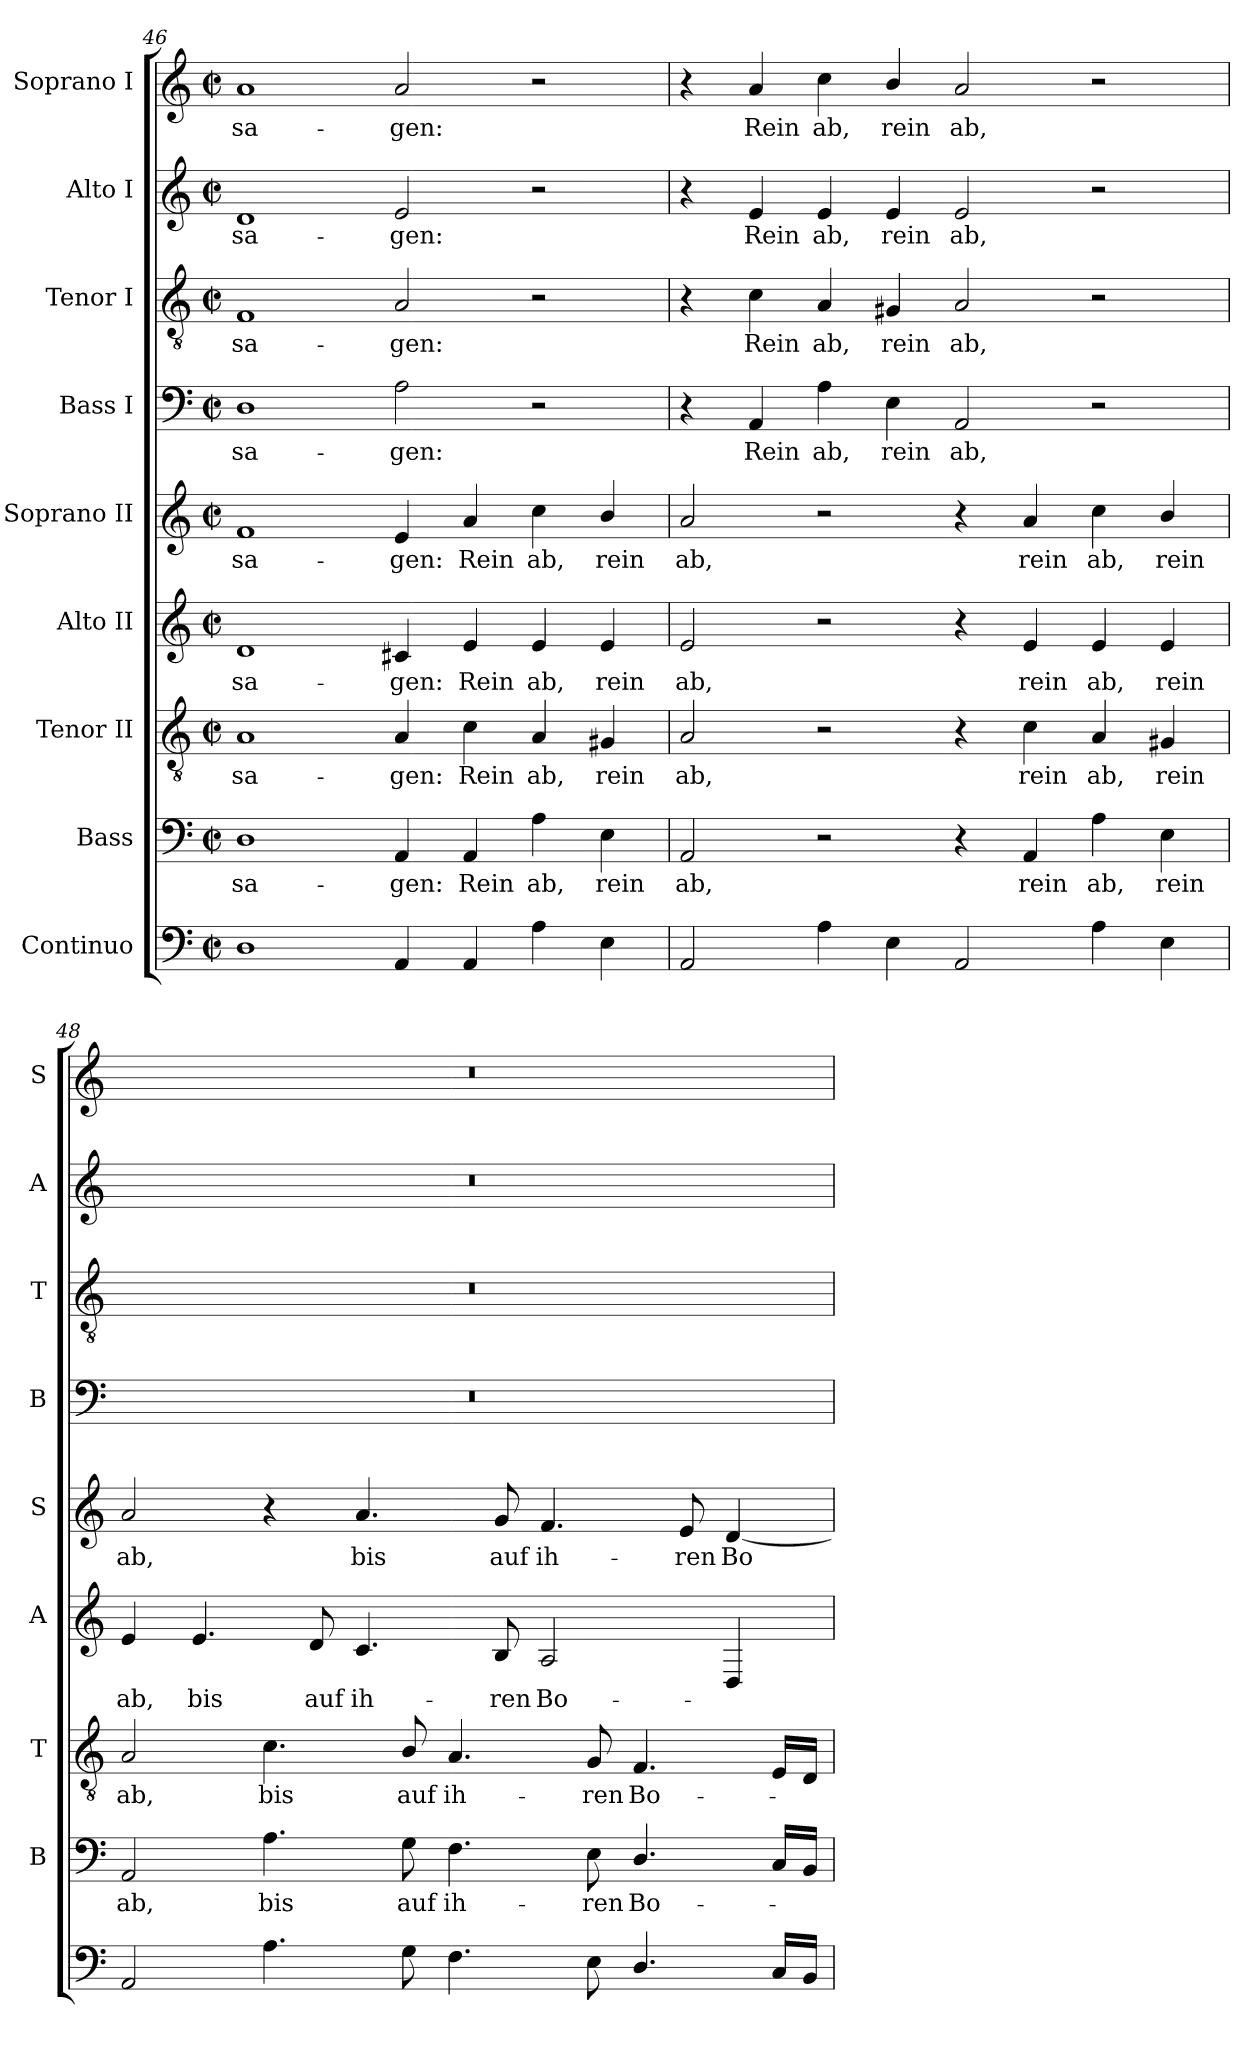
**kern	**kern	**text	**kern	**text	**kern	**text	**kern	**text	**kern	**text	**kern	**text	**kern	**text	**kern	**text
*part9	*part8	*part8	*part7	*part7	*part6	*part6	*part5	*part5	*part4	*part4	*part3	*part3	*part2	*part2	*part1	*part1
*staff9	*staff8	*staff8	*staff7	*staff7	*staff6	*staff6	*staff5	*staff5	*staff4	*staff4	*staff3	*staff3	*staff2	*staff2	*staff1	*staff1
*I"Continuo	*I"Bass	*	*I"Tenor II	*	*I"Alto II	*	*I"Soprano II	*	*I"Bass I	*	*I"Tenor I	*	*I"Alto I	*	*I"Soprano I	*
*	*I'B	*	*I'T	*	*I'A	*	*I'S	*	*I'B	*	*I'T	*	*I'A	*	*I'S	*
!!LO:LB:g=z
*clefF4	*clefF4	*	*clefGv2	*	*clefG2	*	*clefG2	*	*clefF4	*	*clefGv2	*	*clefG2	*	*clefG2	*
*k[]	*k[]	*	*k[]	*	*k[]	*	*k[]	*	*k[]	*	*k[]	*	*k[]	*	*k[]	*
*C:	*C:	*	*C:	*	*C:	*	*C:	*	*C:	*	*C:	*	*C:	*	*C:	*
*M4/2	*M4/2	*	*M4/2	*	*M4/2	*	*M4/2	*	*M4/2	*	*M4/2	*	*M4/2	*	*M4/2	*
*met(c|)	*met(c|)	*	*met(c|)	*	*met(c|)	*	*met(c|)	*	*met(c|)	*	*met(c|)	*	*met(c|)	*	*met(c|)	*
=46	=46	=46	=46	=46	=46	=46	=46	=46	=46	=46	=46	=46	=46	=46	=46	=46
!	!	!LO:LY:b	!	!LO:LY:b	!	!LO:LY:b	!	!LO:LY:b	!	!LO:LY:b	!	!LO:LY:b	!	!LO:LY:b	!	!LO:LY:b
1D	1D	sa-	1A	sa-	1d	sa-	1f	sa-	1D	sa-	1F	sa-	1d	sa-	1a	sa-
!	!	!LO:LY:b	!	!LO:LY:b	!	!LO:LY:b	!	!LO:LY:b	!	!LO:LY:b	!	!LO:LY:b	!	!LO:LY:b	!	!LO:LY:b
4AA	4AA	-gen:	4A	-gen:	4c#X	-gen:	4e	-gen:	2A	-gen:	2A	-gen:	2e	-gen:	2a	-gen:
!	!	!LO:LY:b	!	!LO:LY:b	!	!LO:LY:b	!	!LO:LY:b	!	!	!	!	!	!	!	!
4AA	4AA	Rein	4c	Rein	4e	Rein	4a	Rein	.	.	.	.	.	.	.	.
!	!	!LO:LY:b	!	!LO:LY:b	!	!LO:LY:b	!	!LO:LY:b	!	!	!	!	!	!	!	!
4A	4A	ab,	4A	ab,	4e	ab,	4cc	ab,	2r	.	2r	.	2r	.	2r	.
!	!	!LO:LY:b	!	!LO:LY:b	!	!LO:LY:b	!	!LO:LY:b	!	!	!	!	!	!	!	!
4E	4E	rein	4G#X	rein	4e	rein	4b/	rein	.	.	.	.	.	.	.	.
=47	=47	=47	=47	=47	=47	=47	=47	=47	=47	=47	=47	=47	=47	=47	=47	=47
!	!	!LO:LY:b	!	!LO:LY:b	!	!LO:LY:b	!	!LO:LY:b	!	!	!	!	!	!	!	!
2AA	2AA	ab,	2A	ab,	2e	ab,	2a	ab,	4r	.	4r	.	4r	.	4r	.
!	!	!	!	!	!	!	!	!	!	!LO:LY:b	!	!LO:LY:b	!	!LO:LY:b	!	!LO:LY:b
.	.	.	.	.	.	.	.	.	4AA	Rein	4c	Rein	4e	Rein	4a	Rein
!	!	!	!	!	!	!	!	!	!	!LO:LY:b	!	!LO:LY:b	!	!LO:LY:b	!	!LO:LY:b
4A	2r	.	2r	.	2r	.	2r	.	4A	ab,	4A	ab,	4e	ab,	4cc	ab,
!	!	!	!	!	!	!	!	!	!	!LO:LY:b	!	!LO:LY:b	!	!LO:LY:b	!	!LO:LY:b
4E	.	.	.	.	.	.	.	.	4E	rein	4G#X	rein	4e	rein	4b/	rein
!	!	!	!	!	!	!	!	!	!	!LO:LY:b	!	!LO:LY:b	!	!LO:LY:b	!	!LO:LY:b
2AA	4r	.	4r	.	4r	.	4r	.	2AA	ab,	2A	ab,	2e	ab,	2a	ab,
!	!	!LO:LY:b	!	!LO:LY:b	!	!LO:LY:b	!	!LO:LY:b	!	!	!	!	!	!	!	!
.	4AA	rein	4c	rein	4e	rein	4a	rein	.	.	.	.	.	.	.	.
!	!	!LO:LY:b	!	!LO:LY:b	!	!LO:LY:b	!	!LO:LY:b	!	!	!	!	!	!	!	!
4A	4A	ab,	4A	ab,	4e	ab,	4cc	ab,	2r	.	2r	.	2r	.	2r	.
!	!	!LO:LY:b	!	!LO:LY:b	!	!LO:LY:b	!	!LO:LY:b	!	!	!	!	!	!	!	!
4E	4E	rein	4G#X	rein	4e	rein	4b/	rein	.	.	.	.	.	.	.	.
=48	=48	=48	=48	=48	=48	=48	=48	=48	=48	=48	=48	=48	=48	=48	=48	=48
!	!	!LO:LY:b	!	!LO:LY:b	!	!LO:LY:b	!	!LO:LY:b	!	!	!	!	!	!	!	!
2AA	2AA	ab,	2A	ab,	4e	ab,	2a	ab,	0r	.	0r	.	0r	.	0r	.
!	!	!	!	!	!	!LO:LY:b	!	!	!	!	!	!	!	!	!	!
.	.	.	.	.	4.e	bis	.	.	.	.	.	.	.	.	.	.
!	!	!LO:LY:b	!	!LO:LY:b	!	!	!	!	!	!	!	!	!	!	!	!
4.A	4.A	bis	4.c	bis	.	.	4r	.	.	.	.	.	.	.	.	.
!	!	!	!	!	!	!LO:LY:b	!	!	!	!	!	!	!	!	!	!
.	.	.	.	.	8d	auf	.	.	.	.	.	.	.	.	.	.
!	!	!	!	!	!	!LO:LY:b	!	!LO:LY:b	!	!	!	!	!	!	!	!
.	.	.	.	.	4.c	ih-	4.a	bis	.	.	.	.	.	.	.	.
!	!	!LO:LY:b	!	!LO:LY:b	!	!	!	!	!	!	!	!	!	!	!	!
8G	8G	auf	8B/	auf	.	.	.	.	.	.	.	.	.	.	.	.
!	!	!LO:LY:b	!	!LO:LY:b	!	!	!	!	!	!	!	!	!	!	!	!
4.F	4.F	ih-	4.A	ih-	.	.	.	.	.	.	.	.	.	.	.	.
!	!	!	!	!	!	!LO:LY:b	!	!LO:LY:b	!	!	!	!	!	!	!	!
.	.	.	.	.	8B	-ren	8g	auf	.	.	.	.	.	.	.	.
!	!	!	!	!	!	!LO:LY:b	!	!LO:LY:b	!	!	!	!	!	!	!	!
.	.	.	.	.	2A	Bo-	4.f	ih-	.	.	.	.	.	.	.	.
!	!	!LO:LY:b	!	!LO:LY:b	!	!	!	!	!	!	!	!	!	!	!	!
8E	8E	-ren	8G	-ren	.	.	.	.	.	.	.	.	.	.	.	.
!	!	!LO:LY:b	!	!LO:LY:b	!	!	!	!	!	!	!	!	!	!	!	!
4.D/	4.D/	Bo-	4.F	Bo-	.	.	.	.	.	.	.	.	.	.	.	.
!	!	!	!	!	!	!	!	!LO:LY:b	!	!	!	!	!	!	!	!
.	.	.	.	.	.	.	8e	-ren	.	.	.	.	.	.	.	.
!	!	!	!	!	!	!	!	!LO:LY:b	!	!	!	!	!	!	!	!
.	.	.	.	.	4D	.	[4d	Bo-	.	.	.	.	.	.	.	.
16CLL	16CLL	.	16ELL	.	.	.	.	.	.	.	.	.	.	.	.	.
16BBJJ	16BBJJ	.	16DJJ	.	.	.	.	.	.	.	.	.	.	.	.	.
=	=	=	=	=	=	=	=	=	=	=	=	=	=	=	=	=
*-	*-	*-	*-	*-	*-	*-	*-	*-	*-	*-	*-	*-	*-	*-	*-	*-
